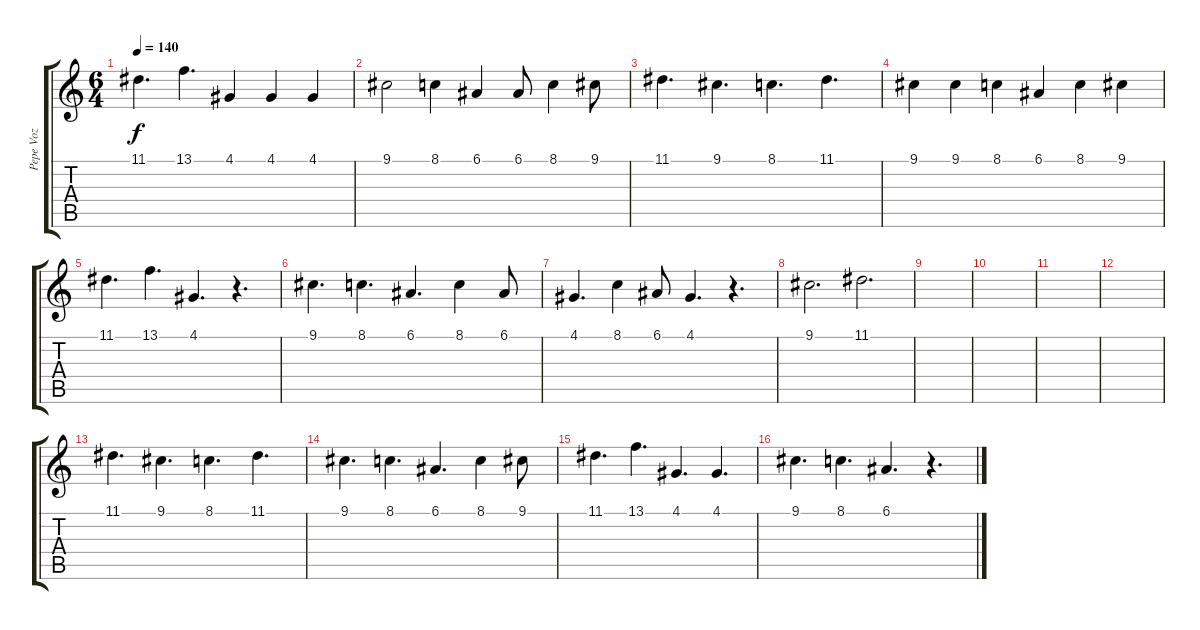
\track ("Pepe Voz" "Pepe Voz") {instrument altosax}
\staff {score tabs}
\tuning (E4 B3 G3 D3 A2 E2) {hide}
\ts (6 4)
\tempo 140
\clef g2
\ks c
11.1.4{d dy f} 13.1.4{d} 4.1.4 4.1.4 4.1.4 |
9.1.2 8.1.4 6.1.4 6.1.8 8.1.4 9.1.8 |
11.1.4{d} 9.1.4{d} 8.1.4{d} 11.1.4{d} |
9.1.4 9.1.4 8.1.4 6.1.4 8.1.4 9.1.4 |
11.1.4{d} 13.1.4{d} 4.1.4{d} r.4{d} |
9.1.4{d} 8.1.4{d} 6.1.4{d} 8.1.4 6.1.8 |
4.1.4{d} 8.1.4 6.1.8 4.1.4{d} r.4{d} |
9.1.2{d} 11.1.2{d} |
|
|
|
|
11.1.4{d} 9.1.4{d} 8.1.4{d} 11.1.4{d} |
9.1.4{d} 8.1.4{d} 6.1.4{d} 8.1.4 9.1.8 |
11.1.4{d} 13.1.4{d} 4.1.4{d} 4.1.4{d} |
9.1.4{d} 8.1.4{d} 6.1.4{d} r.4{d}
